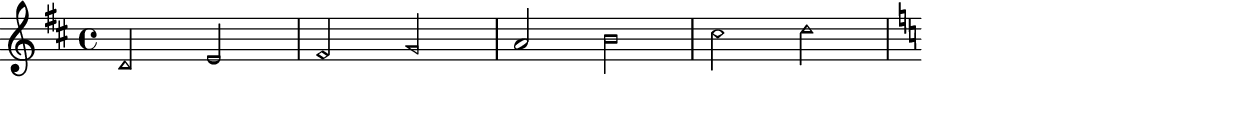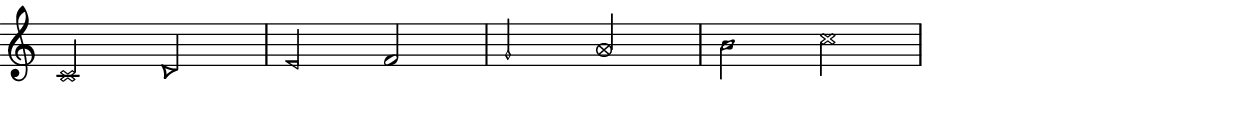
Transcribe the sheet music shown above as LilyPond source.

%% Generated by lilypond-book
%% Options: [exampleindent=10.16\mm,indent=0\mm,line-width=160\mm,paper-height=845.047\pt,paper-width=597.508\pt,papersize='(cons (* 597.508 pt) (* 845.047 pt))]
\include "lilypond-book-preamble.ly"


% ****************************************************************
% Start cut-&-pastable-section
% ****************************************************************

#(ly:set-option 'eps-box-padding 3.000000)



\paper {
  #(set-paper-size '(cons (* 597.508 pt) (* 845.047 pt)))
  indent = 0\mm
  line-width = 160\mm
  % offset the left padding, also add 1mm as lilypond creates cropped
  % images with a little space on the right
  line-width = #(- line-width (* mm  3.000000) (* mm 1))
}

\layout {
  
}




% ****************************************************************
% ly snippet:
% ****************************************************************
\sourcefilename "snippets/applying-note-head-styles-depending-on-the-step-of-the-scale.ly"
\sourcefileline 0
%% DO NOT EDIT this file manually; it was automatically
%% generated from the LilyPond Snippet Repository
%% (http://lsr.di.unimi.it).
%%
%% Make any changes in the LSR itself, or in
%% `Documentation/snippets/new/`, then run
%% `scripts/auxiliar/makelsr.pl`.
%%
%% This file is in the public domain.

\version "2.24.0"

\header {
%% Translation of GIT committish: a8a85e19654e46d725563e6deba44083ef137a2c
  texidocja = "
@code{shapeNoteStyles} プロパティは、音階
(調号と、@code{tonic} プロパティによる) に応じて符頭の形を変化させる@c
ために用いることができます。このプロパティは形のセットを与える必要が@c
ありますが、(@code{triangle}, @code{cross}, @code{xcircle} などの図形表現を@c
用いて) 自由に定義できるほか、階名を使用して、アメリカの古い伝統の@c
形を基に定義することができます (いくつかのラテン語の階名も使用することが@c
できます)。

古いアメリカの歌集を模倣するには、@code{\\aikenHeads} や
@code{\\sacredHarpHeads} といった定義済みのコマンドを@c
符頭のスタイルとして用いることができます。

この例では、シェイプ ノートの符頭を得るいくつかの方法を示しています。@c
また、和声機能と符頭の対応を維持しながらメロディを移調する機能も示しています。
"
  doctitleja = "音階に応じて異なる符頭のスタイルを適用する"

%% Translation of GIT committish: 2f3474d9af596d677ed5b7ce720ae4d0954a6b51
  texidocit = "
La proprietà @code{shapeNoteStyles} può essere usata per definire vari
stili di teste di nota per ogni grado della scala (definita dall'armatura
di chiave o dalla proprietà @code{tonic}). Questa proprietà richiede un
insieme di simboli, che può essere puramente arbitrario (sono permesse
espressioni geometriche come @code{triangle}, @code{cross} e @code{xcircle})
o basato sull'antica tradizione tipografica americana (sono consentiti
anche alcuni nomi di nota latini).

Detto questo, per imitare gli antichi canzionieri americani, ci sono vari
stili predefiniti disponibili attraverso dei comodi comandi come
@code{\\aikenHeads} o @code{\\sacredHarpHeads}.

Questo esempio mostra modi diversi di ottenere teste di nota di varie
forme e illustra la possibilità di trasporre una melodia senza
perdere la corrispondenza tra le funzioni armoniche e gli stili delle
teste.

"
  doctitleit = "Applicazione degli stili delle teste di nota in base al grado della scala"

%% Translation of GIT committish: 41a008e75e2fe29536406cdf0d71c32a4606f2b8
  texidocfr = "
La propriété @code{shapeNoteStyles} permet d'affecter un profil
particulier à chaque degré de la gamme -- à partir de l'armure ou
de la propriété @code{tonic}.  Ses valeurs sont constituées d'une liste
de symboles, qu'il s'agisse de formes géométriques (@code{triangle},
@code{cross} ou @code{xcircle}) ou basés sur la tradition des graveurs
américains (avec quelques noms de note latins).

LilyPond dispose de deux raccourcis, @code{\\aikenHeads} et
@code{\\sacredHarpHeads}, permettant de reproduire d'anciens recueils de
chansons américaines.

L'exemple suivant montre plusieurs manières de profiler les têtes de
note, ainsi que la capacité de transposer tout en respectant la fonction
harmonique de chaque note dans la gamme.
"

  doctitlefr = "Profilage des notes selon leur degré dans la gamme"

%% Translation of GIT committish: b35da384a3367d8ee49a28f697c0ae8fb88b2e1e
  doctitlees = "Aplicar estilos de cabeza según la nota de la escala"
  texidoces = "
La propiedad @code{shapeNoteStyles} se puede usar para definir
varios estilos de cabezas de nota para cada grado de la escala
(según esté establecido por la armadura o por la propiedad
@code{tonic}).

Esta propiedad requiere un conjunto de símbolos, que pueden ser
puramente arbitrarios (se permiten expresiones geométricas como
@code{triangle}, triángulo, @code{cross}, aspas, y @code{xcircle},
círculo con aspas) o basados en una antigua tradición americana de
grabado (ciertos nombres de nota latinos trambién se permiten).

Dicho esto, para imitar antiguos cancioneros americanos, existen
varios estilos predefinidos de cabezas de nota disponibles a
través de instrucciones de abreviatura como @code{\\aikenHeads} o
@code{\\sacredHarpHeads}.

Este ejemplo muestra distintas formas de obtener cabezas de notas
con forma, y muestra la capacidad de transportar una melodía sin
perder la correspondencia entre las funciones armónicas y los
estilos de cabezas de nota.

"

%% Translation of GIT committish: 0a868be38a775ecb1ef935b079000cebbc64de40
  doctitlede = "Notenkopfstile basierend auf der Tonleiterstufe erstellen"
  texidocde = "
Die @code{shapeNoteStyles}-(NotenFormenStile)-Eigenschaft kann benutzt
werden, um verschiedene Notenstile für jeden Schritt der Tonleiter
zu definieren (vorgegeben von der Tonart oder der @qq{tonic}
(Tonika)-Eigenschaft.  Diese Eigenschaft braucht eine Anzahl von Symbolen,
welche beliebig sein können (geometrische Ausdrücke wie @code{triangle}
(Dreieck), @code{cross} (Kreuz) und @code{xcircle} (X-Kreis) sind erlaubt)
oder basierend auf einer alten amerikanischen Notensatztradition (einige
lateinische Notenbezeichnungen sind auch erlaubt).

Um alte amerikanische Liederbücher zu imitieren, gibt es einige
vordefinierte Notenstile wie etwa @code{\\aikenHeads} (im Stil von Aiken)
oder @code{\\sacredHarpHeads} (im Stil der Sacred Harp-Tradition).

Dieses Beispiel zeigt, wie man unterschiedlich geformte Noten erhält und
eine Melodie transponieren kann, ohne dass das Verhältnis zwischen den
harmonischen Funktionen und dem Notenstil verloren geht.

"

%% Translation of GIT committish: 8ffecf6be17c6ec2ff87cf31873121a8cce29b09
  doctitleca = "Aplicar estils de cap segons la nota de l'escala"
  texidocca = "
La propietat @code{shapeNoteStyles} es pot usar per definir diversos
estils de caps de nota per a cada grau de l'escala (segons estigui
establert per l'armadura o per la propietat @code{tonic}).  Aquesta
propietat requereix un conjunt de símbols, que poden ser purament
arbitraris (es permeten expressions geomètriques com @code{triangle},
triangle, @code{cross}, aspes, i @code{xcircle}, cercle amb aspes) o
basats en una antiga tradició americana de gravat (també es permeten
certs noms de nota llatins).

Dit això, per imitar antics cançoners americans, hi ha diversos
estils predefinits de caps de nota disponibles mitjançant ordres
d'abreviatura com @code{\\aikenHeads} o @code{\\sacredHarpHeads}.

Aquest exemple mostra diferents formes d'obtenir caps de nota amb
forma i mostra la capacitat de transportar una melodia sense perdre
la correspondència entre les funcions harmòniques i els estils de
caps de nota.

"

  lsrtags = "editorial-annotations, pitches"

  texidoc = "
The @code{shapeNoteStyles} property can be used to define various note
head styles for each step of the scale (as set by the key signature or
the @code{tonic} property).

This property requires a set of symbols, which can be purely arbitrary
(geometrical expressions such as @code{triangle}, @code{cross}, and
@code{xcircle} are allowed) or based on old American engraving
tradition (some latin note names are also allowed).

That said, to imitate old American song books, there are several
predefined note head styles available through shortcut commands such as
@code{\\aikenHeads} or @code{\\sacredHarpHeads}.

This example shows different ways to obtain shape note heads, and
demonstrates the ability to transpose a melody without losing the
correspondence between harmonic functions and note head styles.
"

  doctitle = "Applying note head styles depending on the step of the scale"
} % begin verbatim


fragment = {
  \key c \major
  c2 d
  e2 f
  g2 a
  b2 c
}

\new Staff {
  \transpose c d
  \relative c' {
    \set shapeNoteStyles = ##(do re mi fa
                               #f la ti)
    \fragment
  }

  \break

  \relative c' {
    \set shapeNoteStyles = ##(cross triangle fa #f
                               mensural xcircle diamond)
    \fragment
  }
}



% ****************************************************************
% end ly snippet
% ****************************************************************
